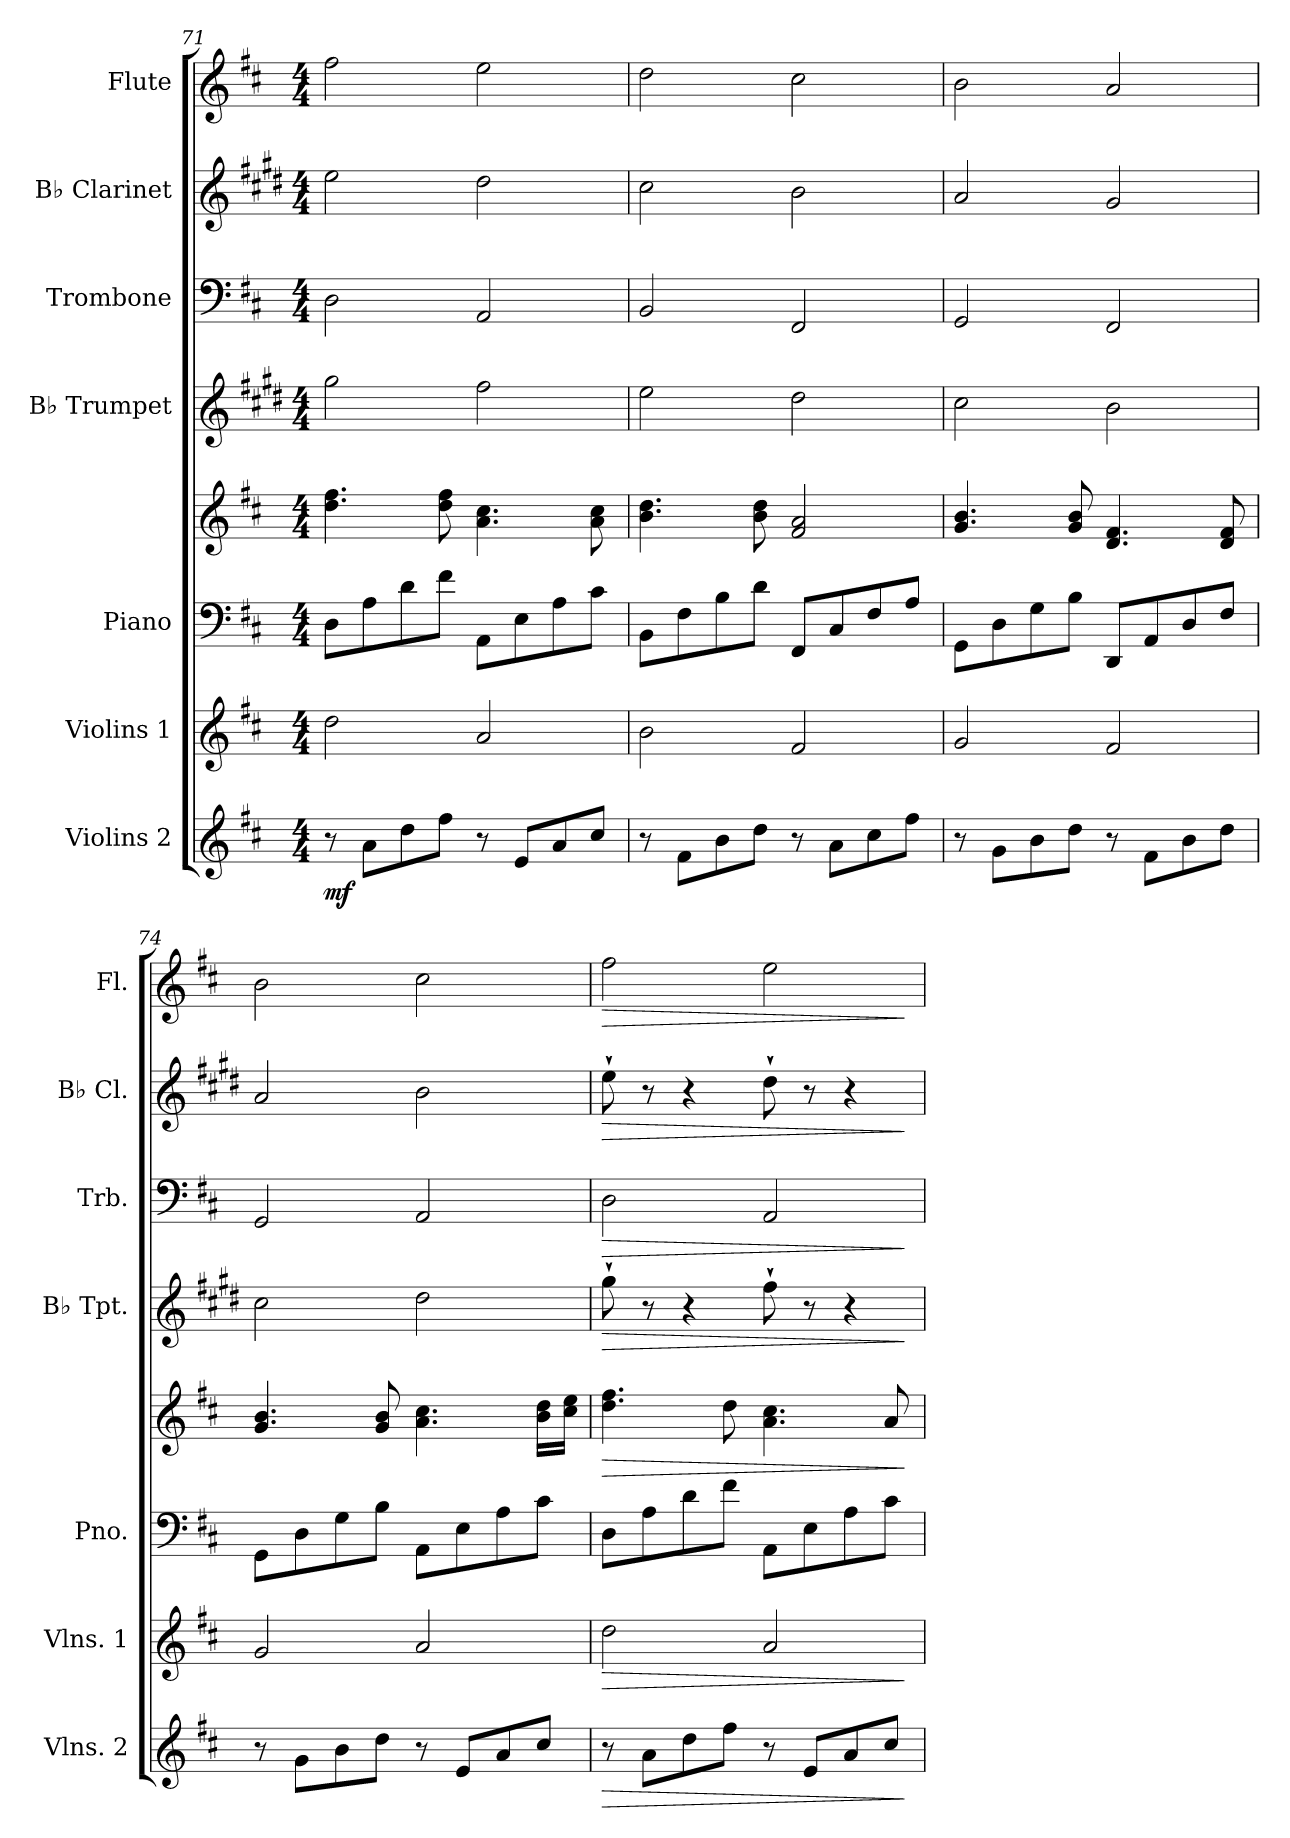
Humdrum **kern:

**kern	**dynam	**kern	**dynam	**kern	**kern	**dynam	**kern	**dynam	**kern	**dynam	**kern	**dynam	**kern	**dynam
*part7	*part7	*part6	*part6	*part5	*part5	*part5	*part4	*part4	*part3	*part3	*part2	*part2	*part1	*part1
*staff8	*staff8	*staff7	*staff7	*staff6	*staff5	*staff5/6	*staff4	*staff4	*staff3	*staff3	*staff2	*staff2	*staff1	*staff1
*I"Violins 2	*	*I"Violins 1	*	*I"Piano	*	*	*I"B♭ Trumpet	*	*I"Trombone	*	*I"B♭ Clarinet	*	*I"Flute	*
*I'Vlns. 2	*	*I'Vlns. 1	*	*I'Pno.	*	*	*I'B♭ Tpt.	*	*I'Trb.	*	*I'B♭ Cl.	*	*I'Fl.	*
*clefG2	*	*clefG2	*	*clefF4	*clefG2	*	*clefG2	*	*clefF4	*	*clefG2	*	*clefG2	*
*	*	*	*	*	*	*	*ITrd1c2	*	*	*	*ITrd1c2	*	*	*
*k[f#c#]	*	*k[f#c#]	*	*k[f#c#]	*k[f#c#]	*	*k[f#c#]	*	*k[f#c#]	*	*k[f#c#]	*	*k[f#c#]	*
*D:	*	*D:	*	*D:	*D:	*	*D:	*	*D:	*	*D:	*	*D:	*
*M4/4	*	*M4/4	*	*M4/4	*M4/4	*	*M4/4	*	*M4/4	*	*M4/4	*	*M4/4	*
=71	=71	=71	=71	=71	=71	=71	=71	=71	=71	=71	=71	=71	=71	=71
!	!LO:DY:b	!	!	!	!	!	!	!	!	!	!	!	!	!
8r	mf	2dd\	.	8D\L	4.dd\ 4.ff#\	.	2ff#\	.	2D\	.	2dd\	.	2ff#\	.
8a\L	.	.	.	8A\	.	.	.	.	.	.	.	.	.	.
8dd\	.	.	.	8d\	.	.	.	.	.	.	.	.	.	.
8ff#\J	.	.	.	8f#\J	8dd\ 8ff#\	.	.	.	.	.	.	.	.	.
8r	.	2a/	.	8AA\L	4.a\ 4.cc#\	.	2ee\	.	2AA/	.	2cc#\	.	2ee\	.
8e/L	.	.	.	8E\	.	.	.	.	.	.	.	.	.	.
8a/	.	.	.	8A\	.	.	.	.	.	.	.	.	.	.
8cc#/J	.	.	.	8c#\J	8a\ 8cc#\	.	.	.	.	.	.	.	.	.
=72	=72	=72	=72	=72	=72	=72	=72	=72	=72	=72	=72	=72	=72	=72
8r	.	2b\	.	8BB\L	4.b\ 4.dd\	.	2dd\	.	2BB/	.	2b\	.	2dd\	.
8f#\L	.	.	.	8F#\	.	.	.	.	.	.	.	.	.	.
8b\	.	.	.	8B\	.	.	.	.	.	.	.	.	.	.
8dd\J	.	.	.	8d\J	8b\ 8dd\	.	.	.	.	.	.	.	.	.
8r	.	2f#/	.	8FF#/L	2f#/ 2a/	.	2cc#\	.	2FF#/	.	2a\	.	2cc#\	.
8a\L	.	.	.	8C#/	.	.	.	.	.	.	.	.	.	.
8cc#\	.	.	.	8F#/	.	.	.	.	.	.	.	.	.	.
8ff#\J	.	.	.	8A/J	.	.	.	.	.	.	.	.	.	.
=73	=73	=73	=73	=73	=73	=73	=73	=73	=73	=73	=73	=73	=73	=73
8r	.	2g/	.	8GG\L	4.g/ 4.b/	.	2b\	.	2GG/	.	2g/	.	2b\	.
8g\L	.	.	.	8D\	.	.	.	.	.	.	.	.	.	.
8b\	.	.	.	8G\	.	.	.	.	.	.	.	.	.	.
8dd\J	.	.	.	8B\J	8g/ 8b/	.	.	.	.	.	.	.	.	.
8r	.	2f#/	.	8DD/L	4.d/ 4.f#/	.	2a\	.	2FF#/	.	2f#/	.	2a/	.
8f#\L	.	.	.	8AA/	.	.	.	.	.	.	.	.	.	.
8b\	.	.	.	8D/	.	.	.	.	.	.	.	.	.	.
8dd\J	.	.	.	8F#/J	8d/ 8f#/	.	.	.	.	.	.	.	.	.
!!LO:PB:g=z
=74	=74	=74	=74	=74	=74	=74	=74	=74	=74	=74	=74	=74	=74	=74
8r	.	2g/	.	8GG\L	4.g/ 4.b/	.	2b\	.	2GG/	.	2g/	.	2b\	.
8g\L	.	.	.	8D\	.	.	.	.	.	.	.	.	.	.
8b\	.	.	.	8G\	.	.	.	.	.	.	.	.	.	.
8dd\J	.	.	.	8B\J	8g/ 8b/	.	.	.	.	.	.	.	.	.
8r	.	2a/	.	8AA\L	4.a\ 4.cc#\	.	2cc#\	.	2AA/	.	2a\	.	2cc#\	.
8e/L	.	.	.	8E\	.	.	.	.	.	.	.	.	.	.
8a/	.	.	.	8A\	.	.	.	.	.	.	.	.	.	.
8cc#/J	.	.	.	8c#\J	16b\ 16dd\LL	.	.	.	.	.	.	.	.	.
.	.	.	.	.	16cc#\ 16ee\JJ	.	.	.	.	.	.	.	.	.
=75	=75	=75	=75	=75	=75	=75	=75	=75	=75	=75	=75	=75	=75	=75
!	!LO:HP:b	!	!LO:HP:b	!	!	!LO:HP:b	!	!LO:HP:b	!	!LO:HP:b	!	!LO:HP:b	!	!LO:HP:b
8r	>	2dd\	>	8D\L	4.dd\ 4.ff#\	>	8ff#`\	>	2D\	>	8dd`\	>	2ff#\	>
8a\L	.	.	.	8A\	.	.	8r	.	.	.	8r	.	.	.
8dd\	.	.	.	8d\	.	.	4r	.	.	.	4r	.	.	.
8ff#\J	.	.	.	8f#\J	8dd\	.	.	.	.	.	.	.	.	.
8r	.	2a/	.	8AA\L	4.a\ 4.cc#\	.	8ee`\	.	2AA/	.	8cc#`\	.	2ee\	.
8e/L	.	.	.	8E\	.	.	8r	.	.	.	8r	.	.	.
8a/	.	.	.	8A\	.	.	4r	.	.	.	4r	.	.	.
8cc#/J	.	.	.	8c#\J	8a/	.	.	.	.	.	.	.	.	.
.	]	.	]	.	.	]	.	]	.	]	.	]	.	]
=	=	=	=	=	=	=	=	=	=	=	=	=	=	=
*-	*-	*-	*-	*-	*-	*-	*-	*-	*-	*-	*-	*-	*-	*-
